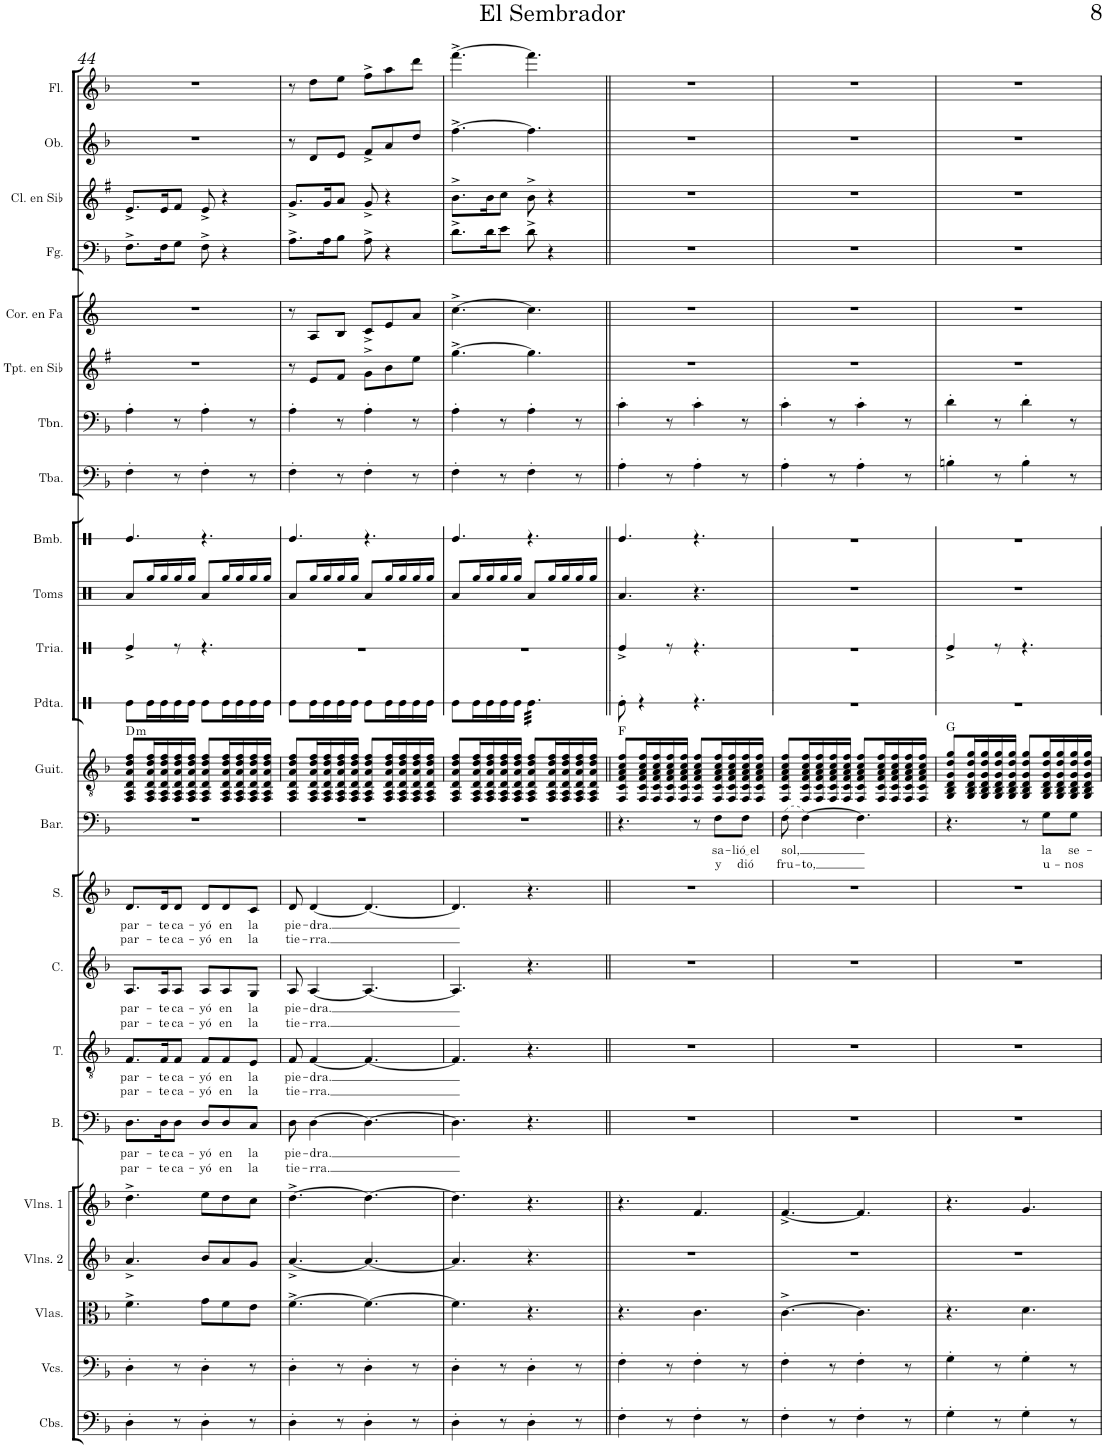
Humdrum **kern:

**kern	**kern	**kern	**kern	**kern	**kern	**text	**text	**kern	**text	**text	**kern	**text	**text	**kern	**text	**text	**kern	**text	**text	**kern	**harte	**kern	**kern	**kern	**kern	**kern	**kern	**kern	**kern	**kern	**kern	**kern	**kern
*part23	*part22	*part21	*part20	*part19	*part18	*part18	*part18	*part17	*part17	*part17	*part16	*part16	*part16	*part15	*part15	*part15	*part14	*part14	*part14	*part13	*part13	*part12	*part11	*part10	*part9	*part8	*part7	*part6	*part5	*part4	*part3	*part2	*part1
*staff23	*staff22	*staff21	*staff20	*staff19	*staff18	*staff18	*staff18	*staff17	*staff17	*staff17	*staff16	*staff16	*staff16	*staff15	*staff15	*staff15	*staff14	*staff14	*staff14	*staff13	*	*staff12	*staff11	*staff10	*staff9	*staff8	*staff7	*staff6	*staff5	*staff4	*staff3	*staff2	*staff1
*I"Contrabajos	*I"Violonchelos	*I"Violas	*I"Violines 2	*I"Violines 1	*I"Bajo	*	*	*I"Tenor	*	*	*I"Contralto	*	*	*I"Soprano	*	*	*I"Barítono	*	*	*I"Guitarra clásica	*	*I"Pandereta	*I"Triángulo	*I"Toms	*I"Bombo	*I"Tuba	*I"Trombón	*I"Trompeta en Sib	*I"Trompa en Fa	*I"Fagot	*I"Clarinete en Sib	*I"Oboe	*I"Flauta
*I'Cbs.	*I'Vcs.	*I'Vlas.	*I'Vlns. 2	*I'Vlns. 1	*I'B.	*	*	*I'T.	*	*	*I'C.	*	*	*I'S.	*	*	*I'Bar.	*	*	*I'Guit.	*	*I'Pdta.	*	*I'Toms	*I'Bmb.	*I'Tba.	*I'Tbn.	*I'Tpt. en Sib	*	*I'Fg.	*I'Cl. en Sib	*I'Ob.	*I'Fl.
!!LO:PB:g=z
*clefF4	*clefF4	*clefC3	*clefG2	*clefG2	*clefF4	*	*	*clefGv2	*	*	*clefG2	*	*	*clefG2	*	*	*clefF4	*	*	*clefGv2	*	*clefX	*clefX	*clefX	*clefX	*clefF4	*clefF4	*clefG2	*clefG2	*clefF4	*clefG2	*clefG2	*clefG2
*Trd7c12	*	*	*	*	*	*	*	*	*	*	*	*	*	*	*	*	*	*	*	*	*	*	*	*	*	*	*	*Trd1c2	*Trd4c7	*	*Trd1c2	*	*
*k[b-]	*k[b-]	*k[b-]	*k[b-]	*k[b-]	*k[b-]	*	*	*k[b-]	*	*	*k[b-]	*	*	*k[b-]	*	*	*k[b-]	*	*	*k[b-]	*	*k[]	*k[]	*k[]	*k[]	*k[b-]	*k[b-]	*k[f#]	*k[]	*k[b-]	*k[f#]	*k[b-]	*k[b-]
*M6/8	*M6/8	*M6/8	*M6/8	*M6/8	*M6/8	*	*	*M6/8	*	*	*M6/8	*	*	*M6/8	*	*	*M6/8	*	*	*M6/8	*	*M6/8	*M6/8	*M6/8	*M6/8	*M6/8	*M6/8	*M6/8	*M6/8	*M6/8	*M6/8	*M6/8	*M6/8
=44	=44	=44	=44	=44	=44	=44	=44	=44	=44	=44	=44	=44	=44	=44	=44	=44	=44	=44	=44	=44	=44	=44	=44	=44	=44	=44	=44	=44	=44	=44	=44	=44	=44
!	!	!	!	!	!	!LO:LY:b	!LO:LY:b	!	!LO:LY:b	!LO:LY:b	!	!LO:LY:b	!LO:LY:b	!	!LO:LY:b	!LO:LY:b	!	!	!	!	!LO:H:kt=m	!	!	!	!	!	!	!	!	!	!	!	!
4D'\	4D'\	4.f^\	4.a^/	4.dd^\	8.D\L	par-	par-	8.F/L	par-	par-	8.A/L	par-	par-	8.d/L	par-	par-	2.r	.	.	8FF/ 8AA/ 8D/ 8A/ 8d/ 8f/L	D:min	8Re\L	4Re^/	8Ra/L	4.Re/	4F'\	4A'\	2.r	2.r	8.F^\L	8.e^/L	2.r	2.r
.	.	.	.	.	.	.	.	.	.	.	.	.	.	.	.	.	.	.	.	16FF/ 16AA/ 16D/ 16A/ 16d/ 16f/L	.	16Re\L	.	16Rgg/L	.	.	.	.	.	.	.	.	.
!	!	!	!	!	!	!LO:LY:b	!LO:LY:b	!	!LO:LY:b	!LO:LY:b	!	!LO:LY:b	!LO:LY:b	!	!LO:LY:b	!LO:LY:b	!	!	!	!	!	!	!	!	!	!	!	!	!	!	!	!	!
.	.	.	.	.	16D\K	-te	-te	16F/K	-te	-te	16A/K	-te	-te	16d/K	-te	-te	.	.	.	16FF/ 16AA/ 16D/ 16A/ 16d/ 16f/	.	16Re\	.	16Rgg/	.	.	.	.	.	16F\K	16e/K	.	.
!	!	!	!	!	!	!LO:LY:b	!LO:LY:b	!	!LO:LY:b	!LO:LY:b	!	!LO:LY:b	!LO:LY:b	!	!LO:LY:b	!LO:LY:b	!	!	!	!	!	!	!	!	!	!	!	!	!	!	!	!	!
8r	8r	.	.	.	8D\J	ca-	ca-	8F/J	ca-	ca-	8A/J	ca-	ca-	8d/J	ca-	ca-	.	.	.	16FF/ 16AA/ 16D/ 16A/ 16d/ 16f/	.	16Re\	8r	16Rgg/	.	8r	8r	.	.	8G\J	8f#/J	.	.
.	.	.	.	.	.	.	.	.	.	.	.	.	.	.	.	.	.	.	.	16FF/ 16AA/ 16D/ 16A/ 16d/ 16f/JJ	.	16Re\JJ	.	16Rgg/JJ	.	.	.	.	.	.	.	.	.
!	!	!	!	!	!	!LO:LY:b	!LO:LY:b	!	!LO:LY:b	!LO:LY:b	!	!LO:LY:b	!LO:LY:b	!	!LO:LY:b	!LO:LY:b	!	!	!	!	!	!	!	!	!	!	!	!	!	!	!	!	!
4D'\	4D'\	8g\L	8b-/L	8ee\L	8D/L	-yó	-yó	8F/L	-yó	-yó	8A/L	-yó	-yó	8d/L	-yó	-yó	.	.	.	8FF/ 8AA/ 8D/ 8A/ 8d/ 8f/L	.	8Re\L	4.r	8Ra/L	4.r	4F'\	4A'\	.	.	8F^\	8e^/	.	.
!	!	!	!	!	!	!LO:LY:b	!LO:LY:b	!	!LO:LY:b	!LO:LY:b	!	!LO:LY:b	!LO:LY:b	!	!LO:LY:b	!LO:LY:b	!	!	!	!	!	!	!	!	!	!	!	!	!	!	!	!	!
.	.	8f\	8a/	8dd\	8D/	en	en	8F/	en	en	8A/	en	en	8d/	en	en	.	.	.	16FF/ 16AA/ 16D/ 16A/ 16d/ 16f/L	.	16Re\L	.	16Rgg/L	.	.	.	.	.	4r	4r	.	.
.	.	.	.	.	.	.	.	.	.	.	.	.	.	.	.	.	.	.	.	16FF/ 16AA/ 16D/ 16A/ 16d/ 16f/	.	16Re\	.	16Rgg/	.	.	.	.	.	.	.	.	.
!	!	!	!	!	!	!LO:LY:b	!LO:LY:b	!	!LO:LY:b	!LO:LY:b	!	!LO:LY:b	!LO:LY:b	!	!LO:LY:b	!LO:LY:b	!	!	!	!	!	!	!	!	!	!	!	!	!	!	!	!	!
8r	8r	8e\J	8g/J	8cc\J	8C/J	la	la	8E/J	la	la	8G/J	la	la	8c/J	la	la	.	.	.	16FF/ 16AA/ 16D/ 16A/ 16d/ 16f/	.	16Re\	.	16Rgg/	.	8r	8r	.	.	.	.	.	.
.	.	.	.	.	.	.	.	.	.	.	.	.	.	.	.	.	.	.	.	16FF/ 16AA/ 16D/ 16A/ 16d/ 16f/JJ	.	16Re\JJ	.	16Rgg/JJ	.	.	.	.	.	.	.	.	.
=45	=45	=45	=45	=45	=45	=45	=45	=45	=45	=45	=45	=45	=45	=45	=45	=45	=45	=45	=45	=45	=45	=45	=45	=45	=45	=45	=45	=45	=45	=45	=45	=45	=45
!	!	!	!	!	!	!LO:LY:b	!LO:LY:b	!	!LO:LY:b	!LO:LY:b	!	!LO:LY:b	!LO:LY:b	!	!LO:LY:b	!LO:LY:b	!	!	!	!	!	!	!	!	!	!	!	!	!	!	!	!	!
4D'\	4D'\	[4.f^\	[4.a^/	[4.dd^\	8D\	pie-	tie-	8F/	pie-	tie-	8A/	pie-	tie-	8d/	pie-	tie-	2.r	.	.	8FF/ 8AA/ 8D/ 8A/ 8d/ 8f/L	.	8Re\L	2.r	8Ra/L	4.Re/	4F'\	4A'\	8r	8r	8.A^\L	8.g^/L	8r	8r
!	!	!	!	!	!	!LO:LY:b	!LO:LY:b	!	!LO:LY:b	!LO:LY:b	!	!LO:LY:b	!LO:LY:b	!	!LO:LY:b	!LO:LY:b	!	!	!	!	!	!	!	!	!	!	!	!	!	!	!	!	!
.	.	.	.	.	[4D\	-dra.	-rra.	[4F/	-dra.	-rra.	[4A/	-dra.	-rra.	[4d/	-dra.	-rra.	.	.	.	16FF/ 16AA/ 16D/ 16A/ 16d/ 16f/L	.	16Re\L	.	16Rgg/L	.	.	.	8e/L	8A/L	.	.	8d/L	8dd\L
.	.	.	.	.	.	.	.	.	.	.	.	.	.	.	.	.	.	.	.	16FF/ 16AA/ 16D/ 16A/ 16d/ 16f/	.	16Re\	.	16Rgg/	.	.	.	.	.	16A\K	16g/K	.	.
8r	8r	.	.	.	.	.	.	.	.	.	.	.	.	.	.	.	.	.	.	16FF/ 16AA/ 16D/ 16A/ 16d/ 16f/	.	16Re\	.	16Rgg/	.	8r	8r	8f#/J	8B/J	8B-\J	8a/J	8e/J	8ee\J
.	.	.	.	.	.	.	.	.	.	.	.	.	.	.	.	.	.	.	.	16FF/ 16AA/ 16D/ 16A/ 16d/ 16f/JJ	.	16Re\JJ	.	16Rgg/JJ	.	.	.	.	.	.	.	.	.
4D'\	4D'\	4.f\_	4.a/_	4.dd\_	4.D\_	.	.	4.F/_	.	.	4.A/_	.	.	4.d/_	.	.	.	.	.	8FF/ 8AA/ 8D/ 8A/ 8d/ 8f/L	.	8Re\L	.	8Ra/L	4.r	4F'\	4A'\	8g^\L	8c^/L	8A^\	8g^/	8f^/L	8ff^\L
.	.	.	.	.	.	.	.	.	.	.	.	.	.	.	.	.	.	.	.	16FF/ 16AA/ 16D/ 16A/ 16d/ 16f/L	.	16Re\L	.	16Rgg/L	.	.	.	8b\	8e/	4r	4r	8a/	8aa\
.	.	.	.	.	.	.	.	.	.	.	.	.	.	.	.	.	.	.	.	16FF/ 16AA/ 16D/ 16A/ 16d/ 16f/	.	16Re\	.	16Rgg/	.	.	.	.	.	.	.	.	.
8r	8r	.	.	.	.	.	.	.	.	.	.	.	.	.	.	.	.	.	.	16FF/ 16AA/ 16D/ 16A/ 16d/ 16f/	.	16Re\	.	16Rgg/	.	8r	8r	8ee\J	8a/J	.	.	8dd/J	8ddd\J
.	.	.	.	.	.	.	.	.	.	.	.	.	.	.	.	.	.	.	.	16FF/ 16AA/ 16D/ 16A/ 16d/ 16f/JJ	.	16Re\JJ	.	16Rgg/JJ	.	.	.	.	.	.	.	.	.
=46	=46	=46	=46	=46	=46	=46	=46	=46	=46	=46	=46	=46	=46	=46	=46	=46	=46	=46	=46	=46	=46	=46	=46	=46	=46	=46	=46	=46	=46	=46	=46	=46	=46
4D'\	4D'\	4.f\]	4.a/]	4.dd\]	4.D\]	.	.	4.F/]	.	.	4.A/]	.	.	4.d/]	.	.	2.r	.	.	8FF/ 8AA/ 8D/ 8A/ 8d/ 8f/L	.	8Re\L	2.r	8Ra/L	4.Re/	4F'\	4A'\	[4.gg^\	[4.cc^\	8.d^\L	8.b^\L	[4.ff^\	[4.fff^\
.	.	.	.	.	.	.	.	.	.	.	.	.	.	.	.	.	.	.	.	16FF/ 16AA/ 16D/ 16A/ 16d/ 16f/L	.	16Re\L	.	16Rgg/L	.	.	.	.	.	.	.	.	.
.	.	.	.	.	.	.	.	.	.	.	.	.	.	.	.	.	.	.	.	16FF/ 16AA/ 16D/ 16A/ 16d/ 16f/	.	16Re\	.	16Rgg/	.	.	.	.	.	16d\K	16b\K	.	.
8r	8r	.	.	.	.	.	.	.	.	.	.	.	.	.	.	.	.	.	.	16FF/ 16AA/ 16D/ 16A/ 16d/ 16f/	.	16Re\	.	16Rgg/	.	8r	8r	.	.	8e\J	8cc\J	.	.
.	.	.	.	.	.	.	.	.	.	.	.	.	.	.	.	.	.	.	.	16FF/ 16AA/ 16D/ 16A/ 16d/ 16f/JJ	.	16Re\JJ	.	16Rgg/JJ	.	.	.	.	.	.	.	.	.
*	*	*	*	*	*	*	*	*	*	*	*	*	*	*	*	*	*	*	*	*	*	*tremolo	*	*	*	*	*	*	*	*	*	*	*
4D'\	4D'\	4.r	4.r	4.r	4.r	.	.	4.r	.	.	4.r	.	.	4.r	.	.	.	.	.	8FF/ 8AA/ 8D/ 8A/ 8d/ 8f/L	.	32Re\LLL	.	8Ra/L	4.r	4F'\	4A'\	4.gg\]	4.cc\]	8d^\	8b^\	4.ff\]	4.fff\]
.	.	.	.	.	.	.	.	.	.	.	.	.	.	.	.	.	.	.	.	.	.	32Re\	.	.	.	.	.	.	.	.	.	.	.
.	.	.	.	.	.	.	.	.	.	.	.	.	.	.	.	.	.	.	.	.	.	32Re\	.	.	.	.	.	.	.	.	.	.	.
.	.	.	.	.	.	.	.	.	.	.	.	.	.	.	.	.	.	.	.	.	.	32Re\	.	.	.	.	.	.	.	.	.	.	.
.	.	.	.	.	.	.	.	.	.	.	.	.	.	.	.	.	.	.	.	16FF/ 16AA/ 16D/ 16A/ 16d/ 16f/L	.	32Re\	.	16Rgg/L	.	.	.	.	.	4r	4r	.	.
.	.	.	.	.	.	.	.	.	.	.	.	.	.	.	.	.	.	.	.	.	.	32Re\	.	.	.	.	.	.	.	.	.	.	.
.	.	.	.	.	.	.	.	.	.	.	.	.	.	.	.	.	.	.	.	16FF/ 16AA/ 16D/ 16A/ 16d/ 16f/	.	32Re\	.	16Rgg/	.	.	.	.	.	.	.	.	.
.	.	.	.	.	.	.	.	.	.	.	.	.	.	.	.	.	.	.	.	.	.	32Re\	.	.	.	.	.	.	.	.	.	.	.
8r	8r	.	.	.	.	.	.	.	.	.	.	.	.	.	.	.	.	.	.	16FF/ 16AA/ 16D/ 16A/ 16d/ 16f/	.	32Re\	.	16Rgg/	.	8r	8r	.	.	.	.	.	.
.	.	.	.	.	.	.	.	.	.	.	.	.	.	.	.	.	.	.	.	.	.	32Re\	.	.	.	.	.	.	.	.	.	.	.
.	.	.	.	.	.	.	.	.	.	.	.	.	.	.	.	.	.	.	.	16FF/ 16AA/ 16D/ 16A/ 16d/ 16f/JJ	.	32Re\	.	16Rgg/JJ	.	.	.	.	.	.	.	.	.
.	.	.	.	.	.	.	.	.	.	.	.	.	.	.	.	.	.	.	.	.	.	32Re\JJJ	.	.	.	.	.	.	.	.	.	.	.
*	*	*	*	*	*	*	*	*	*	*	*	*	*	*	*	*	*	*	*	*	*	*Xtremolo	*	*	*	*	*	*	*	*	*	*	*
=47||	=47||	=47||	=47||	=47||	=47||	=47||	=47||	=47||	=47||	=47||	=47||	=47||	=47||	=47||	=47||	=47||	=47||	=47||	=47||	=47||	=47||	=47||	=47||	=47||	=47||	=47||	=47||	=47||	=47||	=47||	=47||	=47||	=47||
4F'\	4F'\	4.r	2.r	4.r	2.r	.	.	2.r	.	.	2.r	.	.	2.r	.	.	4.r	.	.	8FF/ 8C/ 8F/ 8A/ 8c/ 8f/L	F:maj	8Re'\	4Re^/	4.Ra/	4.Re/	4A'\	4c'\	2.r	2.r	2.r	2.r	2.r	2.r
.	.	.	.	.	.	.	.	.	.	.	.	.	.	.	.	.	.	.	.	16FF/ 16C/ 16F/ 16A/ 16c/ 16f/L	.	4r	.	.	.	.	.	.	.	.	.	.	.
.	.	.	.	.	.	.	.	.	.	.	.	.	.	.	.	.	.	.	.	16FF/ 16C/ 16F/ 16A/ 16c/ 16f/	.	.	.	.	.	.	.	.	.	.	.	.	.
8r	8r	.	.	.	.	.	.	.	.	.	.	.	.	.	.	.	.	.	.	16FF/ 16C/ 16F/ 16A/ 16c/ 16f/	.	.	8r	.	.	8r	8r	.	.	.	.	.	.
.	.	.	.	.	.	.	.	.	.	.	.	.	.	.	.	.	.	.	.	16FF/ 16C/ 16F/ 16A/ 16c/ 16f/JJ	.	.	.	.	.	.	.	.	.	.	.	.	.
4F'\	4F'\	4.c\	.	4.f/	.	.	.	.	.	.	.	.	.	.	.	.	8r	.	.	8FF/ 8C/ 8F/ 8A/ 8c/ 8f/L	.	4.r	4.r	4.r	4.r	4A'\	4c'\	.	.	.	.	.	.
!	!	!	!	!	!	!	!	!	!	!	!	!	!	!	!	!	!	!LO:LY:b	!LO:LY:b	!	!	!	!	!	!	!	!	!	!	!	!	!	!
.	.	.	.	.	.	.	.	.	.	.	.	.	.	.	.	.	8F\L	-sa-	y	16FF/ 16C/ 16F/ 16A/ 16c/ 16f/L	.	.	.	.	.	.	.	.	.	.	.	.	.
.	.	.	.	.	.	.	.	.	.	.	.	.	.	.	.	.	.	.	.	16FF/ 16C/ 16F/ 16A/ 16c/ 16f/	.	.	.	.	.	.	.	.	.	.	.	.	.
!	!	!	!	!	!	!	!	!	!	!	!	!	!	!	!	!	!	!LO:LY:b	!LO:LY:b	!	!	!	!	!	!	!	!	!	!	!	!	!	!
8r	8r	.	.	.	.	.	.	.	.	.	.	.	.	.	.	.	8F\J	lió el	dió	16FF/ 16C/ 16F/ 16A/ 16c/ 16f/	.	.	.	.	.	8r	8r	.	.	.	.	.	.
.	.	.	.	.	.	.	.	.	.	.	.	.	.	.	.	.	.	.	.	16FF/ 16C/ 16F/ 16A/ 16c/ 16f/JJ	.	.	.	.	.	.	.	.	.	.	.	.	.
=48	=48	=48	=48	=48	=48	=48	=48	=48	=48	=48	=48	=48	=48	=48	=48	=48	=48	=48	=48	=48	=48	=48	=48	=48	=48	=48	=48	=48	=48	=48	=48	=48	=48
!	!	!	!	!	!	!	!	!	!	!	!	!	!	!	!	!	!	!LO:LY:b	!LO:LY:b	!	!	!	!	!	!	!	!	!	!	!	!	!	!
4F'\	4F'\	[4.c^\	2.r	[4.f^/	2.r	.	.	2.r	.	.	2.r	.	.	2.r	.	.	(8F\	sol,	fru-	8FF/ 8C/ 8F/ 8A/ 8c/ 8f/L	.	2.r	2.r	2.r	2.r	4A'\	4c'\	2.r	2.r	2.r	2.r	2.r	2.r
!	!	!	!	!	!	!	!	!	!	!	!	!	!	!	!	!	!	!	!LO:LY:b	!	!	!	!	!	!	!	!	!	!	!	!	!	!
.	.	.	.	.	.	.	.	.	.	.	.	.	.	.	.	.	[4F\)	.	-to,	16FF/ 16C/ 16F/ 16A/ 16c/ 16f/L	.	.	.	.	.	.	.	.	.	.	.	.	.
.	.	.	.	.	.	.	.	.	.	.	.	.	.	.	.	.	.	.	.	16FF/ 16C/ 16F/ 16A/ 16c/ 16f/	.	.	.	.	.	.	.	.	.	.	.	.	.
8r	8r	.	.	.	.	.	.	.	.	.	.	.	.	.	.	.	.	.	.	16FF/ 16C/ 16F/ 16A/ 16c/ 16f/	.	.	.	.	.	8r	8r	.	.	.	.	.	.
.	.	.	.	.	.	.	.	.	.	.	.	.	.	.	.	.	.	.	.	16FF/ 16C/ 16F/ 16A/ 16c/ 16f/JJ	.	.	.	.	.	.	.	.	.	.	.	.	.
4F'\	4F'\	4.c\]	.	4.f/]	.	.	.	.	.	.	.	.	.	.	.	.	4.F\]	.	.	8FF/ 8C/ 8F/ 8A/ 8c/ 8f/L	.	.	.	.	.	4A'\	4c'\	.	.	.	.	.	.
.	.	.	.	.	.	.	.	.	.	.	.	.	.	.	.	.	.	.	.	16FF/ 16C/ 16F/ 16A/ 16c/ 16f/L	.	.	.	.	.	.	.	.	.	.	.	.	.
.	.	.	.	.	.	.	.	.	.	.	.	.	.	.	.	.	.	.	.	16FF/ 16C/ 16F/ 16A/ 16c/ 16f/	.	.	.	.	.	.	.	.	.	.	.	.	.
8r	8r	.	.	.	.	.	.	.	.	.	.	.	.	.	.	.	.	.	.	16FF/ 16C/ 16F/ 16A/ 16c/ 16f/	.	.	.	.	.	8r	8r	.	.	.	.	.	.
.	.	.	.	.	.	.	.	.	.	.	.	.	.	.	.	.	.	.	.	16FF/ 16C/ 16F/ 16A/ 16c/ 16f/JJ	.	.	.	.	.	.	.	.	.	.	.	.	.
=49	=49	=49	=49	=49	=49	=49	=49	=49	=49	=49	=49	=49	=49	=49	=49	=49	=49	=49	=49	=49	=49	=49	=49	=49	=49	=49	=49	=49	=49	=49	=49	=49	=49
4G'\	4G'\	4.r	2.r	4.r	2.r	.	.	2.r	.	.	2.r	.	.	2.r	.	.	4.r	.	.	8GG/ 8BB-/ 8D/ 8G/ 8d/ 8g/L	G:maj	2.r	4Re^/	2.r	2.r	4Bn'\	4d'\	2.r	2.r	2.r	2.r	2.r	2.r
.	.	.	.	.	.	.	.	.	.	.	.	.	.	.	.	.	.	.	.	16GG/ 16BB-/ 16D/ 16G/ 16d/ 16g/L	.	.	.	.	.	.	.	.	.	.	.	.	.
.	.	.	.	.	.	.	.	.	.	.	.	.	.	.	.	.	.	.	.	16GG/ 16BB-/ 16D/ 16G/ 16d/ 16g/	.	.	.	.	.	.	.	.	.	.	.	.	.
8r	8r	.	.	.	.	.	.	.	.	.	.	.	.	.	.	.	.	.	.	16GG/ 16BB-/ 16D/ 16G/ 16d/ 16g/	.	.	8r	.	.	8r	8r	.	.	.	.	.	.
.	.	.	.	.	.	.	.	.	.	.	.	.	.	.	.	.	.	.	.	16GG/ 16BB-/ 16D/ 16G/ 16d/ 16g/JJ	.	.	.	.	.	.	.	.	.	.	.	.	.
4G'\	4G'\	4.d\	.	4.g/	.	.	.	.	.	.	.	.	.	.	.	.	8r	.	.	8GG/ 8BB-/ 8D/ 8G/ 8d/ 8g/L	.	.	4.r	.	.	4B'\	4d'\	.	.	.	.	.	.
!	!	!	!	!	!	!	!	!	!	!	!	!	!	!	!	!	!	!LO:LY:b	!LO:LY:b	!	!	!	!	!	!	!	!	!	!	!	!	!	!
.	.	.	.	.	.	.	.	.	.	.	.	.	.	.	.	.	8G\L	la	-u-	16GG/ 16BB-/ 16D/ 16G/ 16d/ 16g/L	.	.	.	.	.	.	.	.	.	.	.	.	.
.	.	.	.	.	.	.	.	.	.	.	.	.	.	.	.	.	.	.	.	16GG/ 16BB-/ 16D/ 16G/ 16d/ 16g/	.	.	.	.	.	.	.	.	.	.	.	.	.
!	!	!	!	!	!	!	!	!	!	!	!	!	!	!	!	!	!	!LO:LY:b	!LO:LY:b	!	!	!	!	!	!	!	!	!	!	!	!	!	!
8r	8r	.	.	.	.	.	.	.	.	.	.	.	.	.	.	.	8G\J	se-	-nos	16GG/ 16BB-/ 16D/ 16G/ 16d/ 16g/	.	.	.	.	.	8r	8r	.	.	.	.	.	.
.	.	.	.	.	.	.	.	.	.	.	.	.	.	.	.	.	.	.	.	16GG/ 16BB-/ 16D/ 16G/ 16d/ 16g/JJ	.	.	.	.	.	.	.	.	.	.	.	.	.
=	=	=	=	=	=	=	=	=	=	=	=	=	=	=	=	=	=	=	=	=	=	=	=	=	=	=	=	=	=	=	=	=	=
*-	*-	*-	*-	*-	*-	*-	*-	*-	*-	*-	*-	*-	*-	*-	*-	*-	*-	*-	*-	*-	*-	*-	*-	*-	*-	*-	*-	*-	*-	*-	*-	*-	*-
